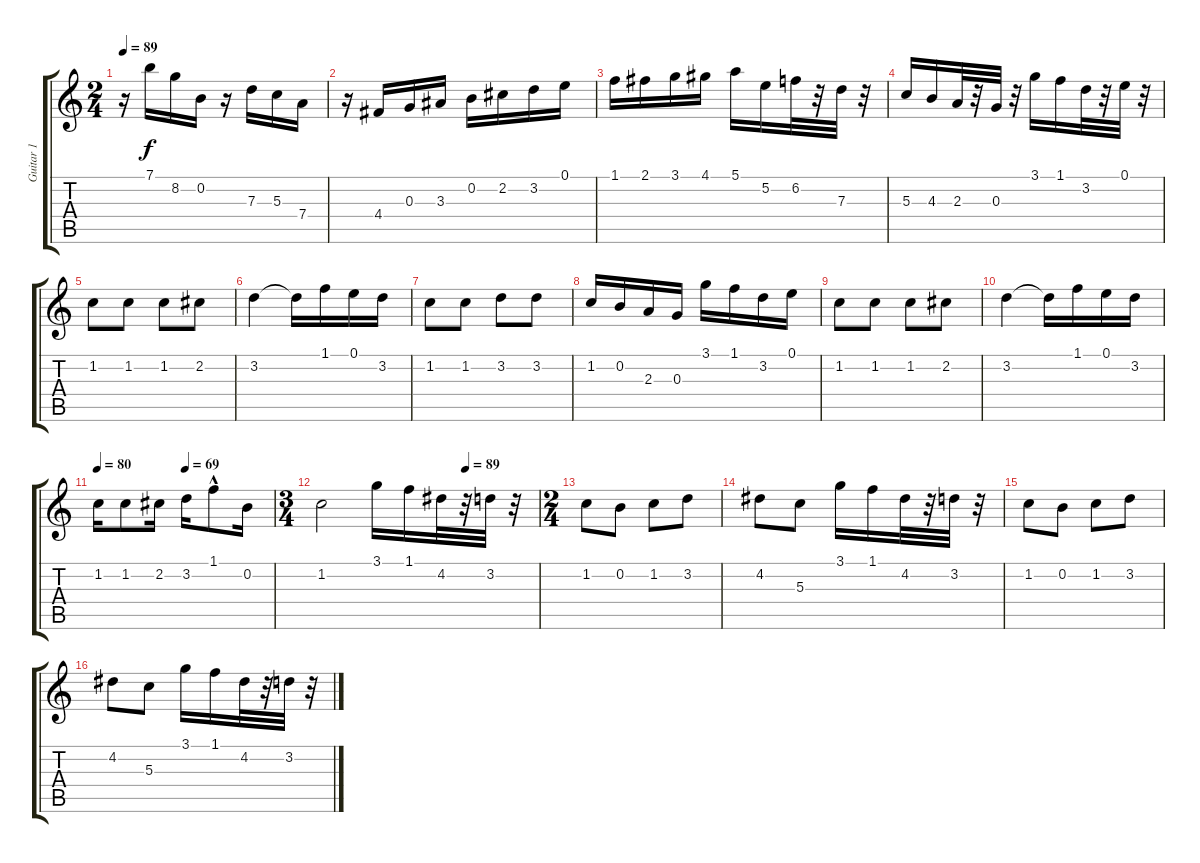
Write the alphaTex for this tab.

\track ("Guitar 1" "Guitar 1") {instrument acousticguitarnylon}
\staff {score tabs}
\tuning (E4 B3 G3 D3 A2 E2) {hide}
\ts (2 4)
\tempo 89
\clef g2
\ks c
r.16{dy f} 7.1.16 8.2.16 0.2.16 r.16 7.3.16 5.3.16 7.4.16 |
r.16 4.4.16 0.3.16 3.3.16 0.2.16 2.2.16 3.2.16 0.1.16 |
1.1.16 2.1.16 3.1.16 4.1.16 5.1.16 5.2.16 6.2.32 r.32 7.3.32 r.32 |
5.3.16 4.3.16 2.3.32 r.32 0.3.32 r.32 3.1.16 1.1.16 3.2.32 r.32 0.1.32 r.32 |
1.2.8 1.2.8 1.2.8 2.2.8 |
3.2.4 3.2{t}.16 1.1.16 0.1.16 3.2.16 |
1.2.8 1.2.8 3.2.8 3.2.8 |
1.2.16 0.2.16 2.3.16 0.3.16 3.1.16 1.1.16 3.2.16 0.1.16 |
1.2.8 1.2.8 1.2.8 2.2.8 |
3.2.4 3.2{t}.16 1.1.16 0.1.16 3.2.16 |
\tempo 80
\tempo (69 0.5)
1.2.16 1.2.8 2.2.16 3.2.16 1.1{hac}.8 0.2.16 |
\ts (3 4)
\tempo (89 0.6666666666666666)
1.2.2 3.1.16 1.1.16 4.2.32 r.32 3.2.32 r.32 |
\ts (2 4)
1.2.8 0.2.8 1.2.8 3.2.8 |
4.2.8 5.3.8 3.1.16 1.1.16 4.2.32 r.32 3.2.32 r.32 |
1.2.8 0.2.8 1.2.8 3.2.8 |
4.2.8 5.3.8 3.1.16 1.1.16 4.2.32 r.32 3.2.32 r.32
